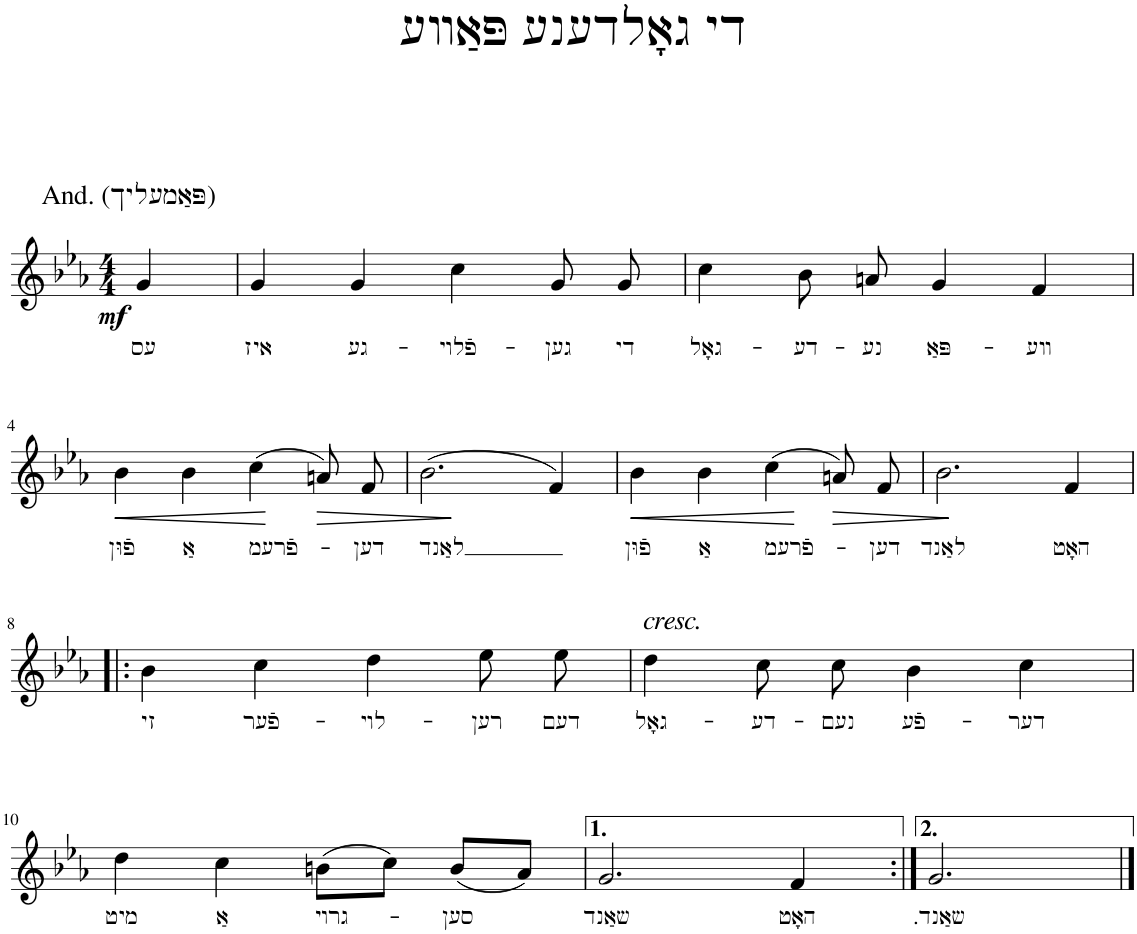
**kern	**text	**dynam
*part1	*part1	*part1
*staff1	*staff1	*staff1
*I"Stimme	*	*
*I'St.	*	*
*clefG2	*	*
*k[b-e-a-]	*	*
*M4/4	*	*
=1	=1	=1
!LO:TX:a:t=And. (פּאַמעליך)	!	!
!	!LO:LY:b	!LO:DY:b
4g/	עס	mf
=2	=2	=2
!	!LO:LY:b	!
4g/	איז	.
!	!LO:LY:b	!
4g/	גע-	.
!	!LO:LY:b	!
4cc\	-פֿלױ-	.
!	!LO:LY:b	!
8g/	-גען	.
!	!LO:LY:b	!
8g/	די	.
=3	=3	=3
!	!LO:LY:b	!
4cc\	גאָל-	.
!	!LO:LY:b	!
8b-\	-דע-	.
!	!LO:LY:b	!
8an/	-נע	.
!	!LO:LY:b	!
4g/	פּאַ-	.
!	!LO:LY:b	!
4f/	-װע	.
!!LO:LB:g=z
=4	=4	=4
!	!LO:LY:b	!LO:HP:b
4b-\	פֿוּן	<
!	!LO:LY:b	!
4b-\	אַ	.
!	!LO:LY:b	!
(4cc\	פֿרעמ-	.
!	!	!LO:HP:b
8an/)	.	>
!	!LO:LY:b	!
8f/	דען	.
.	.	[ ]
=5	=5	=5
!	!LO:LY:b	!
(2.b-\	לאַנד	.
4f/)	.	.
=6	=6	=6
!	!LO:LY:b	!LO:HP:b
4b-\	פֿוּן	<
!	!LO:LY:b	!
4b-\	אַ	.
!	!LO:LY:b	!
(4cc\	פֿרעמ-	.
!	!	!LO:HP:b
8an/)	.	>
!	!LO:LY:b	!
8f/	-דען	.
.	.	[ ]
=7	=7	=7
!	!LO:LY:b	!
2.b-\	לאַנד	.
!	!LO:LY:b	!
4f/	האָט	.
!!LO:LB:g=z
=8!|:	=8!|:	=8!|:
!	!LO:LY:b	!
4b-\	זי	.
!	!LO:LY:b	!
4cc\	פֿער-	.
!	!LO:LY:b	!
4dd\	-לױ-	.
!	!LO:LY:b	!
8ee-\	-רען	.
!	!LO:LY:b	!
8ee-\	דעם	.
=9	=9	=9
!LO:TX:a:i:t=cresc.	!	!
!	!LO:LY:b	!
4dd\	גאָל-	.
!	!LO:LY:b	!
8cc\	-דע-	.
!	!LO:LY:b	!
8cc\	-נעם	.
!	!LO:LY:b	!
4b-\	פֿע-	.
!	!LO:LY:b	!
4cc\	-דער	.
!!LO:LB:g=z
=10	=10	=10
!	!LO:LY:b	!
4dd\	מיט	.
!	!LO:LY:b	!
4cc\	אַ	.
!	!LO:LY:b	!
(8bn\L	גרױ-	.
8cc\J)	.	.
!	!LO:LY:b	!
(8b/L	-סען	.
8a-/J)	.	.
=11	=11	=11
!	!LO:LY:b	!
2.g/	שאַנד	.
!	!LO:LY:b	!
4f/	האָט	.
=12:|!	=12:|!	=12:|!
!	!LO:LY:b	!
2.g/	שאַנד.	.
==	==	==
*-	*-	*-
